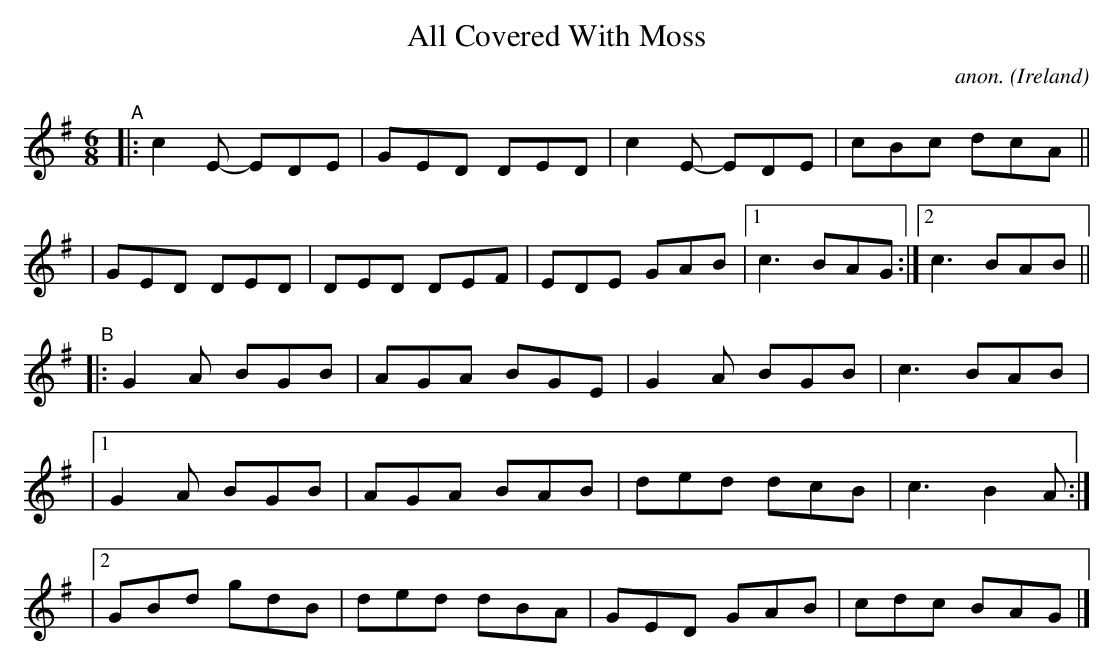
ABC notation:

X:1
T: All Covered With Moss
C: anon.
O: Ireland
M: 6/8
L: 1/8
K: G
"^A"\
|: c2E- EDE | GED DED | c2E- EDE |  cBc dcA ||
|  GED  DED | DED DEF | EDE  GAB |[1 c3 BAG :|[2 c3 BAB ||
"^B"\
|:  G2A BGB | AGA BGE | G2A  BGB |   c3 BAB |
|[1 G2A BGB | AGA BAB | ded  dcB |   c3 B2A :|
|[2 GBd gdB | ded dBA | GED  GAB |  cdc BAG |]
